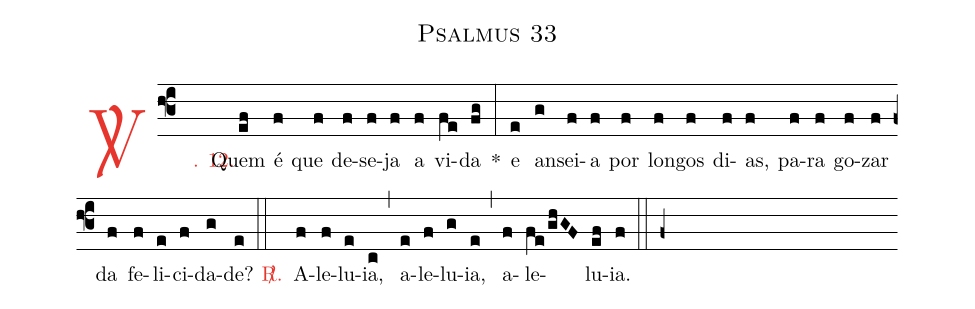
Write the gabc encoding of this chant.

name: Psalmus 33;
%%
(f3)

<c><sp>V/</sp>. 12.</c>() Quem(ef) é(f) que(f) de(f)se(f)ja(f) a(f) vi(fe)da(fg) *(:) e(e) an(g)sei(f)a(f) por(f) lon(f)gos(f) di(f)as,(f) pa(f)ra(f) go(f)zar(f) da(f) fe(f)li(e)ci(f)da(g)de?(e)

(::)

<nlba><c><sp>R/</sp>.</c>() A</nlba>(f)le(f)lu(e)ia,(c) (,) a(e)le(f)lu(g)ia,(e) (,) a(f)le(fe/ghGF)lu(ef)ia.(f)

(::)

(f+)
